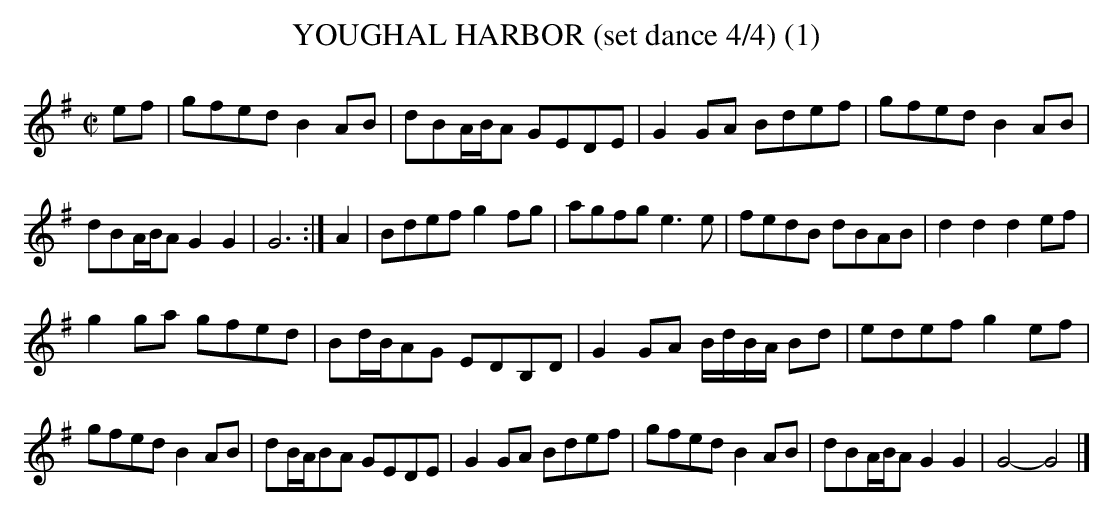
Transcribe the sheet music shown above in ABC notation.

X:1
T:YOUGHAL HARBOR (set dance 4/4) (1)
L:1/8
M:C|
K:G
ef|gfed B2AB|dBA/B/A GEDE|G2GA Bdef|gfed B2AB|
dBA/B/A G2G2|G6:|A2|Bdef g2fg|agfg e3e|fedB dBAB|d2d2d2 ef|
g2ga gfed|Bd/B/AG EDB,D|G2GA B/d/B/A/ Bd|edef g2ef|
gfed B2AB|dB/A/BA GEDE|G2GA Bdef|gfed B2AB|dBA/B/A G2G2|G4-G4|]
